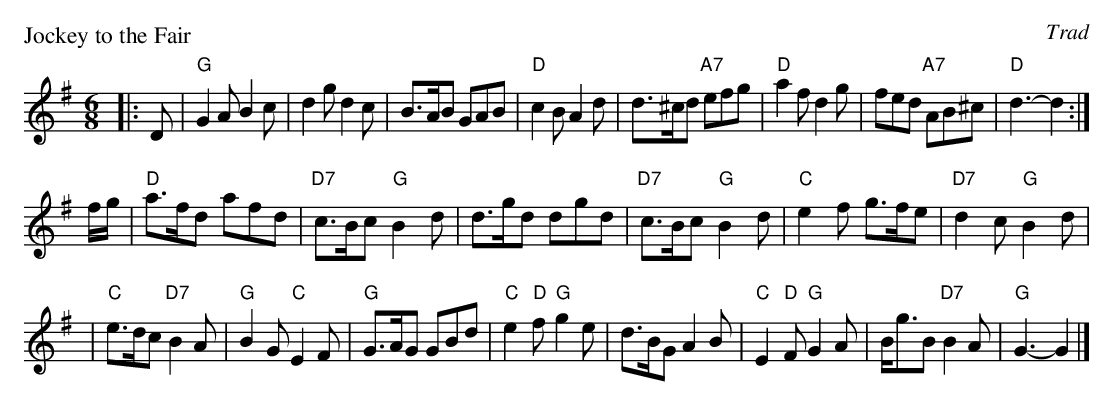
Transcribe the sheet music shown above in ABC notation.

X:1
P: Jockey to the Fair
O: Trad
M: 6/8
L: 1/8
K: G
|: D \
| "G"G2A B2c | d2g d2c \
| B>AB GAB | "D"c2B A2d \
| d>^cd "A7"efg | "D"a2f d2g \
| fed "A7"AB^c | "D"d3- d2 :|
f/g/ \
| "D"a>fd afd | "D7"c>Bc "G"B2d \
| d>gd dgd | "D7"c>Bc "G"B2d \
| "C"e2f g>fe | "D7"d2c "G"B2d |
| "C"e>dc "D7"B2A | "G"B2G "C"E2F \
| "G"G>AG GBd | "C"e2"D"f "G"g2e \
| d>BG A2B | "C"E2"D"F "G"G2A \
| B<gB "D7"B2A | "G"G3- G2 |]
